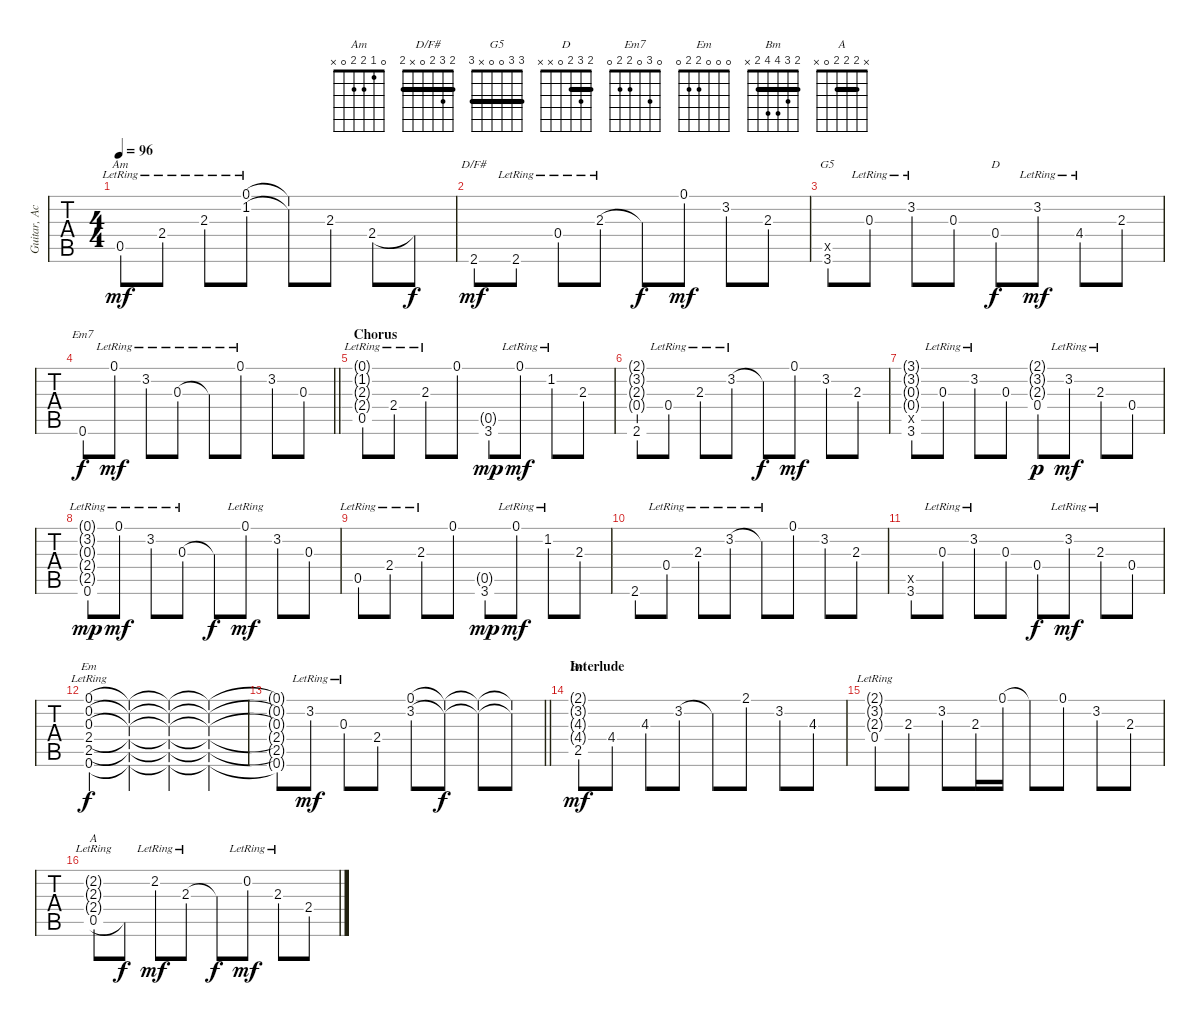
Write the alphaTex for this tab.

\track ("Guitar, Acoustic" "Guitar, Ac") {instrument acousticguitarsteel}
\staff {tabs}
\tuning (E4 B3 G3 D3 A2 E2) {hide}
\chord ("Am" 0 1 2 2 0 x)
\chord ("D/F#" 2 3 2 0 x 2) {barre 2}
\chord ("G5" 3 3 0 0 x 3) {barre 3}
\chord ("D" 2 3 2 0 x x) {barre 2}
\chord ("Em7" 0 3 0 2 2 0)
\chord ("Em" 0 0 0 2 2 0)
\chord ("Bm" 2 3 4 4 2 x) {barre 2}
\chord ("A" x 2 2 2 0 x) {barre 2}
\ts (4 4)
\tempo 96
\clef g2
\ks g
0.5{lr}.8{ch "Am" dy mf} 2.4{lr}.8 2.3{lr}.8 (0.1{lr} 1.2{lr}).8 (0.1{t} 1.2{t}).8 2.3.8 2.4.8 2.4{t}.8{dy f} |
2.6.8{ch "D/F#" dy mf} 2.6{lr}.8 0.4{lr}.8 2.3{lr}.8 2.3{t}.8{dy f} 0.1.8{dy mf} 3.2.8 2.3.8 |
(0.5{x} 3.6).8{ch "G5"} 0.3{lr}.8 3.2{lr}.8 0.3.8 0.4.8{ch "D" dy f} 3.2{lr}.8{dy mf} 4.4{lr}.8 2.3.8 |
\barLineRight lightlight
0.6.8{ch "Em7" dy f} 0.1{lr}.8{dy mf} 3.2{lr}.8 0.3{lr}.8 0.3{lr t}.8 0.1{lr}.8 3.2.8 0.3.8 |
\section ("" "Chorus ")
(0.1{g} 1.2{g} 2.3{g} 2.4{g} 0.5{lr}).8 2.4{lr}.8 2.3{lr}.8 0.1.8 (0.5{g} 3.6).8{dy mp} 0.1{lr}.8{dy mf} 1.2{lr}.8 2.3.8 |
(2.1{g} 3.2{g} 2.3{g} 0.4{g} 2.6).8 0.4{lr}.8 2.3{lr}.8 3.2{lr}.8 3.2{t}.8{dy f} 0.1.8{dy mf} 3.2.8 2.3.8 |
(3.1{g} 3.2{g} 0.3{g} 0.4{g} 0.5{x} 3.6).8 0.3{lr}.8 3.2{lr}.8 0.3.8 (2.1{g} 3.2{g} 2.3{g} 0.4).8{dy p} 3.2{lr}.8{dy mf} 2.3{lr}.8 0.4.8 |
(0.1{g} 3.2{g} 0.3{g lr} 2.4{g} 2.5{g} 0.6).8{dy mp} 0.1{lr}.8{dy mf} 3.2{lr}.8 0.3{lr}.8 0.3{t}.8{dy f} 0.1{lr}.8{dy mf} 3.2.8 0.3.8 |
0.5{lr}.8 2.4{lr}.8 2.3{lr}.8 0.1.8 (0.5{g} 3.6).8{dy mp} 0.1{lr}.8{dy mf} 1.2{lr}.8 2.3.8 |
2.6.8 0.4{lr}.8 2.3{lr}.8 3.2{lr}.8 3.2{lr t}.8 0.1.8 3.2.8 2.3.8 |
(0.5{x} 3.6).8 0.3{lr}.8 3.2{lr}.8 0.3.8 0.4.8{dy f} 3.2{lr}.8{dy mf} 2.3{lr}.8 0.4.8 |
(0.1 0.2 0.3{lr} 2.4 2.5 0.6).4{ch "Em" dy f} (0.1{t} 0.2{t} 0.3{t} 2.4{t} 2.5{t} 0.6{t}).4 (0.1{t} 0.2{t} 0.3{t} 2.4{t} 2.5{t} 0.6{t}).4 (0.1{t} 0.2{t} 0.3{t} 2.4{t} 2.5{t} 0.6{t}).4 |
\barLineRight lightlight
(0.1{t} 0.2{t} 0.3{t} 2.4{t} 2.5{t} 0.6{t}).8 3.2{lr}.8{dy mf} 0.3{lr}.8 2.4.8 (0.1 3.2).8 (0.1{t} 3.2{t}).8{dy f} (0.1{t} 3.2{t}).8 (0.1{t} 3.2{t}).8 |
\section ("" "Interlude")
(2.1{g} 3.2{g} 4.3{g} 4.4{g} 2.5).8{ch "Bm" dy mf} 4.4.8 4.3.8 3.2.8 3.2{t}.8 2.1.8 3.2.8 4.3.8 |
(2.1{g} 3.2{g} 2.3{g} 0.4{lr}).8 2.3.8 3.2.8 2.3.16 0.1.16 0.1{t}.8 0.1.8 3.2.8 2.3.8 |
(2.2{g} 2.3{g} 2.4{g} 0.5{lr}).8{ch "A"} 0.5{t}.8{dy f} 2.2{lr}.8{dy mf} 2.3{lr}.8 2.3{t}.8{dy f} 0.2{lr}.8{dy mf} 2.3{lr}.8 2.4.8
